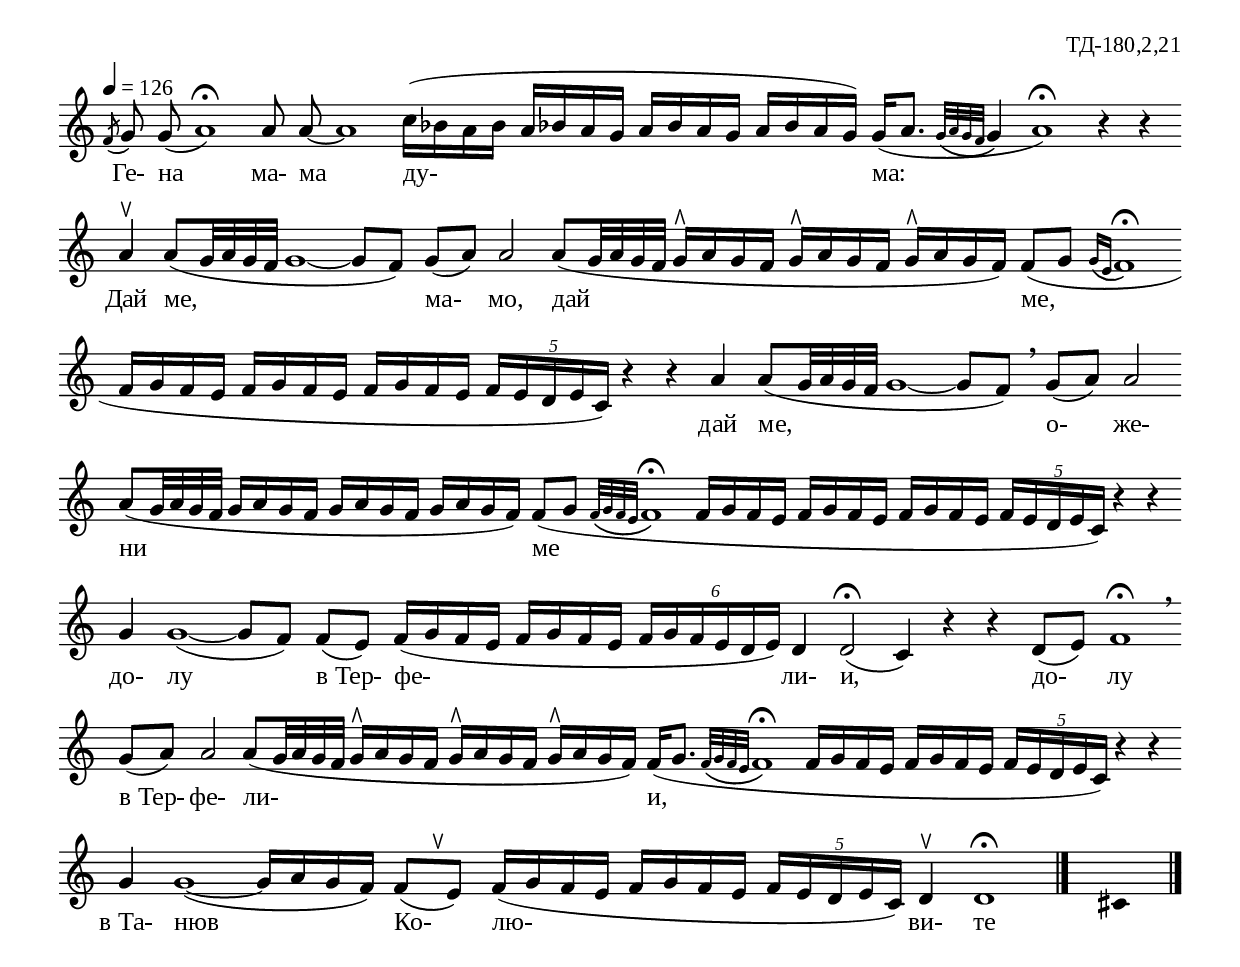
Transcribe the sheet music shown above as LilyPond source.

%{
td_180_2_21
%}

\include "td-preamble.ly"

\score {
\relative c' {
\tempo 4 = 126
\cadenzaOn
\acciaccatura f8 g\noBeam g( a1\fermata) a8\noBeam a~ a1 % \bar ""
c16[( bes a bes] a[ bes! a g] a[ bes a g] a[ bes a g]) % \bar ""
g16([ a8.] \grace { g32[\( a g f] } g4\) a1\fermata) r4 r
\bar ""
a4^\ltoe a8[( g32 a g f] g1~ g8[ f]) g([ a]) a2 %\bar ""
a8[( g32 a g f] g16^\rtoe[ a g f] g^\rtoe[ a g f]  g^\rtoe[ a g f]) %\bar ""
f8([ g] \grace { g16[\( e] } f1\fermata\) 
\bar ""
f16[ g f e] f[ g f e]  f[ g f e]
\times 4/5 { f[ e d e c]) } r4 r %\bar ""
a'4 a8([ g32 a g f] g1~ g8[ f]) \breathe %\bar ""
g([ a]) a2 
\bar ""
a8[( g32 a g f] g16[ a g f] g[ a g f]  g[ a g f]) %\bar ""
f8([ g] \grace { f32[\( g f e] } f1\fermata\) f16[ g f e]  f[ g f e]  f16[ g f e] 
\times 4/5 { f[ e d e c]) } r4 r 
\bar""
g'4 g1(~ g8[ f]) f([ e]) f16[( g f e] f[ g f e] \times 4/6 { f[ g f e d e)] }
d4 d2\fermata( c4) r4 r d8([ e]) f1\fermata \breathe
\bar ""
g8([ a]) a2 a8([ g32 a g f] g16^\rtoe[ a g f] g^\rtoe[ a g f] g^\rtoe[ a g f]) 
f16([ g8.] \grace { f32\([ g f e] } f1\fermata\) f16[ g f e] f[ g f e] 
\times 4/5 { f[ e d e c]) } r4 r 
\bar ""
g'4 g1(~ g16[ a g f]) f8([ s^\ltoe e]) f16[( g f e] f[ g f e] \times 4/5 { f[ e d e c]) } d4^\ltoe d1\fermata
\bar "|." 
s4 \fixB cis
\bar "|." 
}
\addlyrics { Ге- на ма- ма ду- ма: Дай ме, ма- мо, дай ме,
дай ме, о- же- ни ме до- лу "в Тер-" фе- ли- и, до- лу "в Тер-" фе- ли- и,
"в Та-" нюв Ко- лю- ви- те }
%
\layout {
   \context { 
	    \Staff \remove "Time_signature_engraver" } 
  indent = #0
  line-width = 190\mm
  ragged-right=##f
}
%
\midi { 
	\context {
		\Score tempoWholesPerMinute = #(ly:make-moment 126 4)
		}
	}
}
%
\header{
  opus = "ТД-180,2,21"
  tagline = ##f
}


